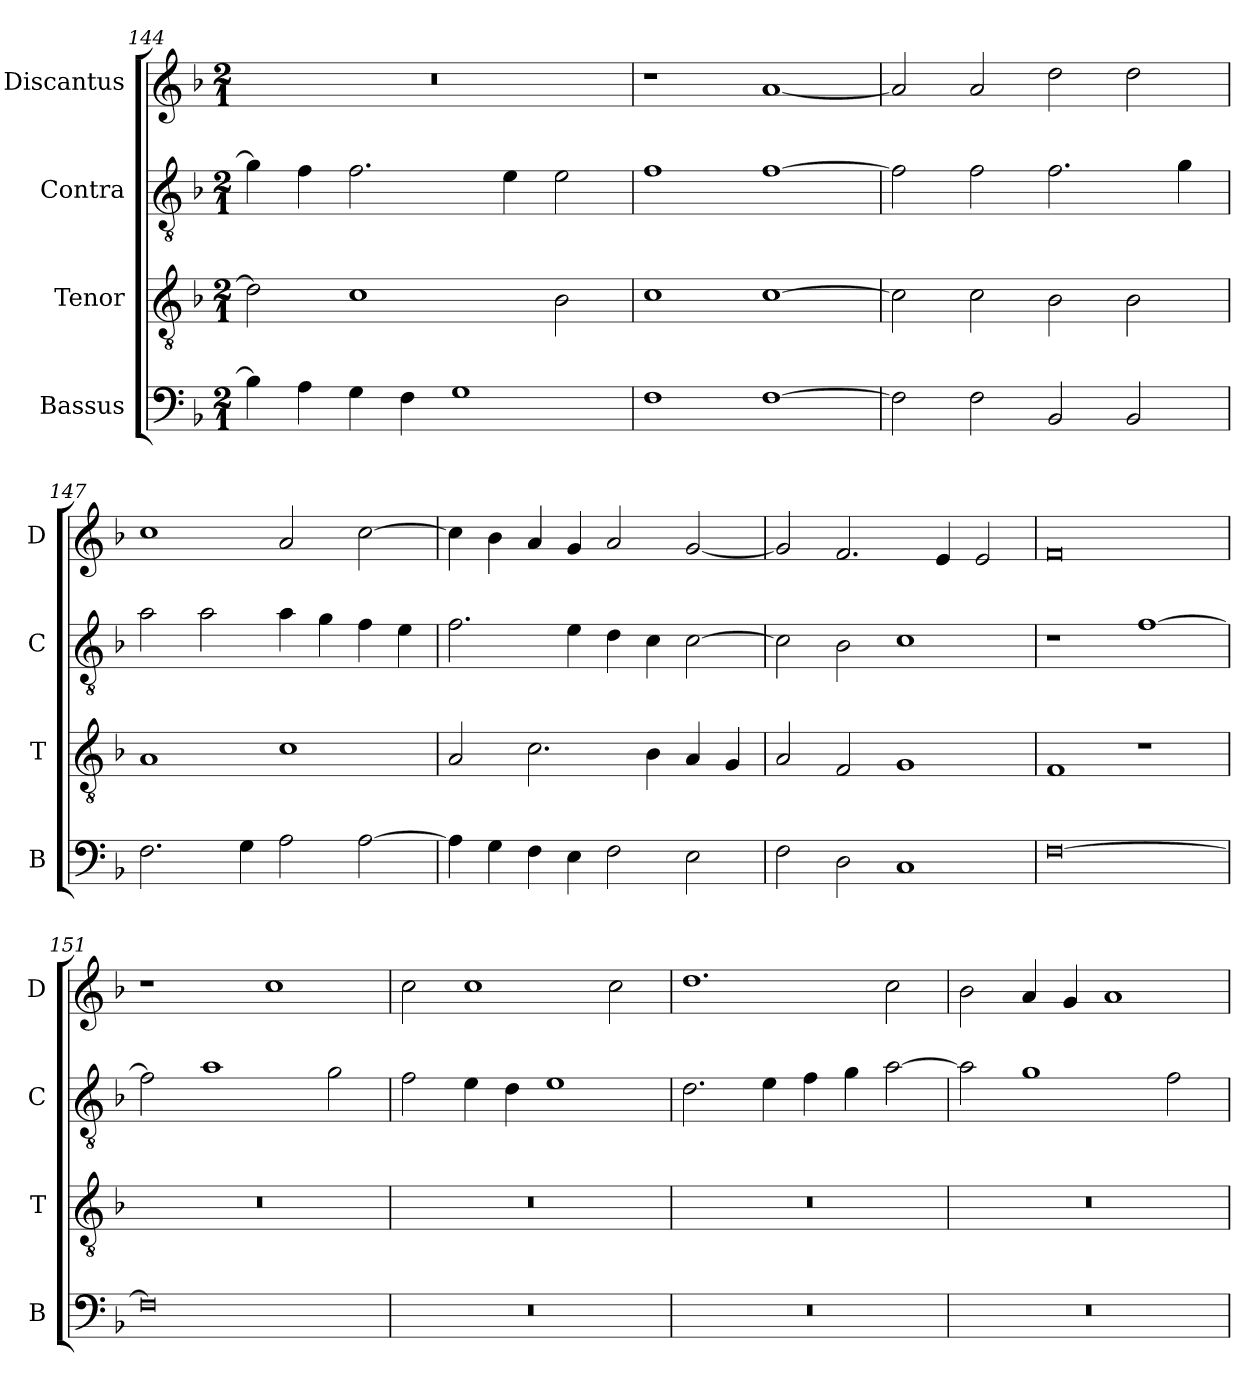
**kern	**kern	**kern	**kern
*part4	*part3	*part2	*part1
*staff4	*staff3	*staff2	*staff1
*I"Bassus	*I"Tenor	*I"Contra	*I"Discantus
*I'B	*I'T	*I'C	*I'D
*clefF4	*clefGv2	*clefGv2	*clefG2
*k[b-]	*k[b-]	*k[b-]	*k[b-]
*M2/1	*M2/1	*M2/1	*M2/1
=144	=144	=144	=144
4B-\]	2d\]	4g\]	0r
4A\	.	4f\	.
4G\	1c	2.f\	.
4F\	.	.	.
1G	.	.	.
.	.	4e\	.
.	2B-\	2e\	.
=145	=145	=145	=145
1F	1c	1f	1r
[1F	[1c	[1f	[1a
=146	=146	=146	=146
2F\]	2c\]	2f\]	2a/]
2F\	2c\	2f\	2a/
2BB-/	2B-\	2.f\	2dd\
2BB-/	2B-\	.	2dd\
.	.	4g\	.
=147	=147	=147	=147
2.F\	1A	2a\	1cc
.	.	2a\	.
4G\	.	.	.
2A\	1c	4a\	2a/
.	.	4g\	.
[2A\	.	4f\	[2cc\
.	.	4e\	.
=148	=148	=148	=148
4A\]	2A/	2.f\	4cc\]
4G\	.	.	4b-\
4F\	2.c\	.	4a/
4E\	.	4e\	4g/
2F\	.	4d\	2a/
.	4B-\	4c\	.
2E\	4A/	[2c\	[2g/
.	4G/	.	.
=149	=149	=149	=149
2F\	2A/	2c\]	2g/]
2D\	2F/	2B-\	2.f/
1C	1G	1c	.
.	.	.	4e/
.	.	.	2e/
=150	=150	=150	=150
[0F	1F	1r	0f
.	1r	[1f	.
=151	=151	=151	=151
0F]	0r	2f\]	1r
.	.	1a	.
.	.	.	1cc
.	.	2g\	.
=152	=152	=152	=152
0r	0r	2f\	2cc\
.	.	4e\	1cc
.	.	4d\	.
.	.	1e	.
.	.	.	2cc\
=153	=153	=153	=153
0r	0r	2.d\	1.dd
.	.	4e\	.
.	.	4f\	.
.	.	4g\	.
.	.	[2a\	2cc\
=154	=154	=154	=154
0r	0r	2a\]	2b-\
.	.	1g	4a/
.	.	.	4g/
.	.	.	1a
.	.	2f\	.
=	=	=	=
*-	*-	*-	*-
